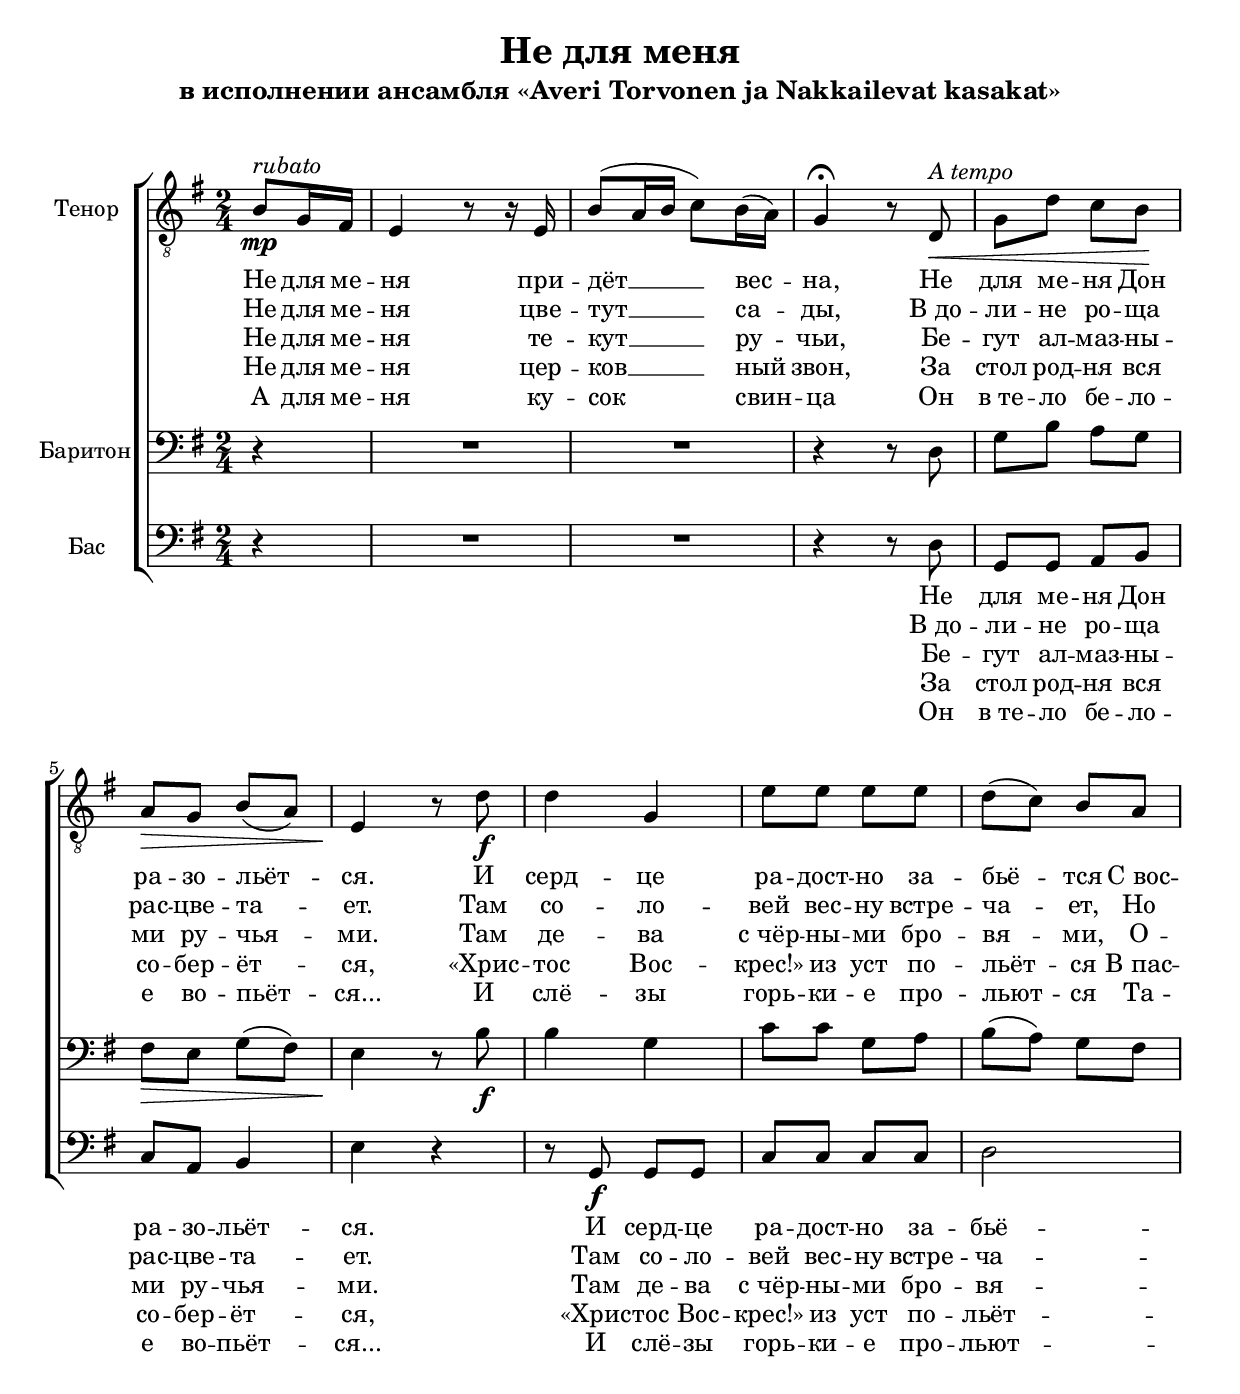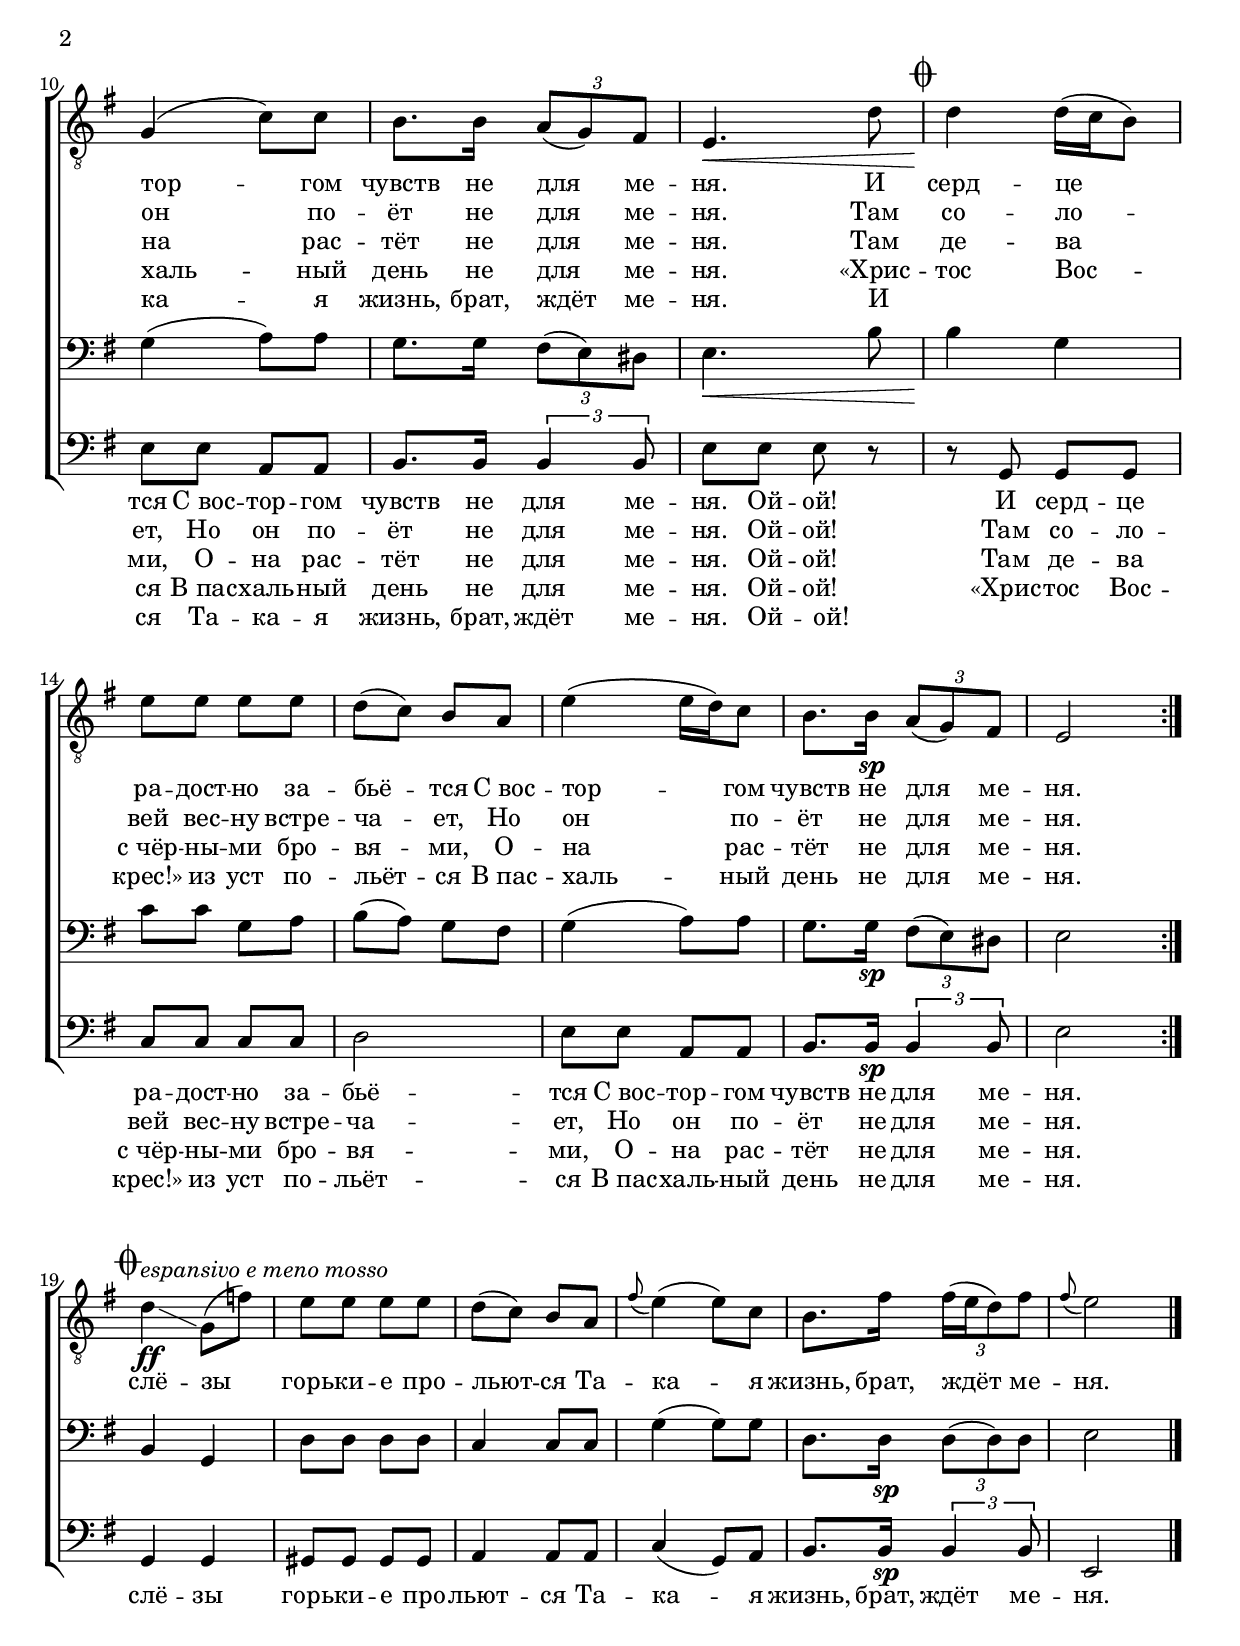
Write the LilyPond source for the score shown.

\version "2.14.2"
\pointAndClickOff

\header {
  title = "Не для меня"
  subtitle = "в исполнении ансамбля «Averi Torvonen ja Nakkailevat kasakat»"
%  composer = "Säveltäjä"
%  poet = "Sanoittaja"
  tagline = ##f
}

globals = { \key e \minor \time 2/4 }

tenor = \relative c' {
  \partial 4
  b8\mp^\markup {\italic rubato }
  g16 fis16 | e4 r8 r16 e16 | b'8 ( a16 b16 c8) b16( a16) g4\fermata r8 % intro
  d\<^\markup {\italic "A tempo" } | g d' c b\! | a\> g b( a) | e4\! r8 % verse
  d'8\f|d4 g,4|e'8 e e e|d( c) b a g4( c8) c8|b8. b16 \times 2/3 {a8( g8) fis8}|e4.\< % chorus 
  d'8  | \mark \markup {\musicglyph #"scripts.coda"} d4\! d16( c16 b8)|e8 e e e|d( c) b a e'4( e16 d16) c8|b8. b16\sp \times 2/3 {a8( g8) fis8}|e2 % chorus
}

%TODO esitysohjeet isolla?
tenorEnding = \relative c' {
  \mark \markup {\musicglyph #"scripts.coda" } 
  d4^\markup{\italic {espansivo e meno mosso}}\!\ff\glissando g,8( f'8) |e8 e e e|d( c) b a |\appoggiatura fis' e4( e8) c8|b8. fis'16 \times 2/3 {fis16( e16 d8) fis8}|\appoggiatura fis e2 \bar "|."
}

barytone = \relative c {
  \partial 4 r4
  R2*2 r4 r8 d | g b a g | fis\> e g( fis) | e4\! r8 % verse
  b'8\f|b4 g4|c8 c g a|b( a) g fis|g4( a8) a8|g8. g16 \times 2/3 {fis8( e8) dis8}|e4.\< % chorus
  b'8|b4\! g4|c8 c g a|b( a) g fis|g4( a8) a8|g8. g16\sp \times 2/3 {fis8( e8) dis8}|e2 % chorus
}

barytoneEnding = \relative c {
  b4\! g4|d'8 d d d|c4 c8 c|g'4( g8) g8|d8. d16\sp \times 2/3 {d8( d8) d8}|e2 
}

bass = 	\relative c {
  \partial 4 r4
  R2*2 r4 r8 d8|g,8 g a b|c a b4|e4 r4 % verse
  r8 g,8\f g g|c8 c c c|d2|e8 e8 a,8 a8|b8. b16 \times 2/3 {b4 b8}|e8 e8 e8 r8 % chorus
  r8 g,8 g g|c8 c c c|d2|e8 e8 a,8 a8|b8. b16\sp \times 2/3 {b4 b8}|e2 % chorus
}

bassEnding = \relative c {
  g4 g|gis8 gis gis gis|a4 a8 a8|c4( g8) a8 |b8. b16\sp \times 2/3 {b4 b8}|e,2 
}


introOne = \lyricmode { Не для ме -- ня при -- дёт __ вес -- на, }
verseOne = \lyricmode { Не для ме -- ня  Дон ра -- зо -- льёт -- ся. }
chorusOne = \lyricmode {
  И серд -- це ра -- дост -- но за -- бьё -- тся 
  С_вос -- тор -- гом чувств не для ме -- ня.
}

introTwo = \lyricmode { Не для ме -- ня цве -- тут __ са -- ды, }
verseTwo = \lyricmode { В_до -- ли -- не ро -- ща рас -- цве -- та -- ет. }
chorusTwo = \lyricmode { 
  Там со -- ло -- вей вес -- ну встре -- ча -- ет, 
  Но он по -- ёт не для ме -- ня.
}

introThree = \lyricmode { Не для ме -- ня те -- кут __ ру -- чьи, }
verseThree = \lyricmode { Бе -- гут ал -- маз -- ны -- ми ру -- чья -- ми. }
chorusThree = \lyricmode { 
  Там де -- ва с_чёр -- ны -- ми бро -- вя -- ми,
  О -- на рас -- тёт не для ме -- ня.
}

introFour = \lyricmode { Не для ме -- ня цер -- ков __ ный звон, }
verseFour = \lyricmode { За стол род -- ня вся со -- бер -- ёт -- ся, }
chorusFour = \lyricmode { 
  «Хрис -- тос Вос -- крес!» из уст по -- льёт -- ся
  В_пас -- халь -- ный день не для ме -- ня.
}

introFive = \lyricmode { А для ме -- ня ку -- сок свин -- ца }
verseFive = \lyricmode { Он в_те -- ло бе -- ло -- е во -- пьёт -- ся... }
chorusFive = \lyricmode {
  слё -- зы горь -- ки -- е про -- льют -- ся 
  Та -- ка -- я жизнь, брат, ждёт ме -- ня.
}

hoi = \lyricmode { Ой -- ой! }
skipit = \lyricmode { _ _ _ _ _ _ _ _ _ _ _ _ _ _ _ _ }

\score {
  \new ChoirStaff <<
    \new Staff << 
      \set Staff.instrumentName = "Тенор"
      \set Staff.midiInstrument = "choir aahs"
      \new Voice = "Tenor" { \clef "treble_8" \globals \repeat volta 4 \tenor \break \tenorEnding }
      \new Lyrics \lyricsto "Tenor" {	\introOne \verseOne \chorusOne \chorusOne}
      \new Lyrics \lyricsto "Tenor" {	\introTwo \verseTwo \chorusTwo \chorusTwo}
      \new Lyrics \lyricsto "Tenor" {	\introThree \verseThree \chorusThree \chorusThree}
      \new Lyrics \lyricsto "Tenor" {	\introFour \verseFour \chorusFour \chorusFour}
      \new Lyrics \lyricsto "Tenor" {	\introFive \verseFive И \chorusFive И \skipit \chorusFive}
    >>
    \new Staff << 
      \set Staff.instrumentName = "Баритон"
      \set Staff.midiInstrument = "choir aahs"
      \new Voice = "Barytone" { \clef bass \globals \barytone \barytoneEnding}
    >>
    \new Staff << 
      \set Staff.instrumentName = "Бас"
      \set Staff.midiInstrument = "choir aahs"
      \new Voice = "Bass" { \clef bass \globals \bass \bassEnding}
      \new Lyrics \lyricsto "Bass" {  \verseOne \chorusOne \hoi \chorusOne }
      \new Lyrics \lyricsto "Bass" {  \verseTwo \chorusTwo \hoi \chorusTwo }
      \new Lyrics \lyricsto "Bass" {  \verseThree \chorusThree \hoi \chorusThree }
      \new Lyrics \lyricsto "Bass" {  \verseFour \chorusFour \hoi \chorusFour }
      \new Lyrics \lyricsto "Bass" {  \verseFive И \chorusFive \hoi \skipit _ \chorusFive }
    >> 
  >>
  \midi {}
  \layout {}
} 

\paper {
  ragged-bottom = ##t
  markup-system-spacing #'padding = #5  % between title and staff group
  system-system-spacing #'padding = #5 % between staff groups
}

